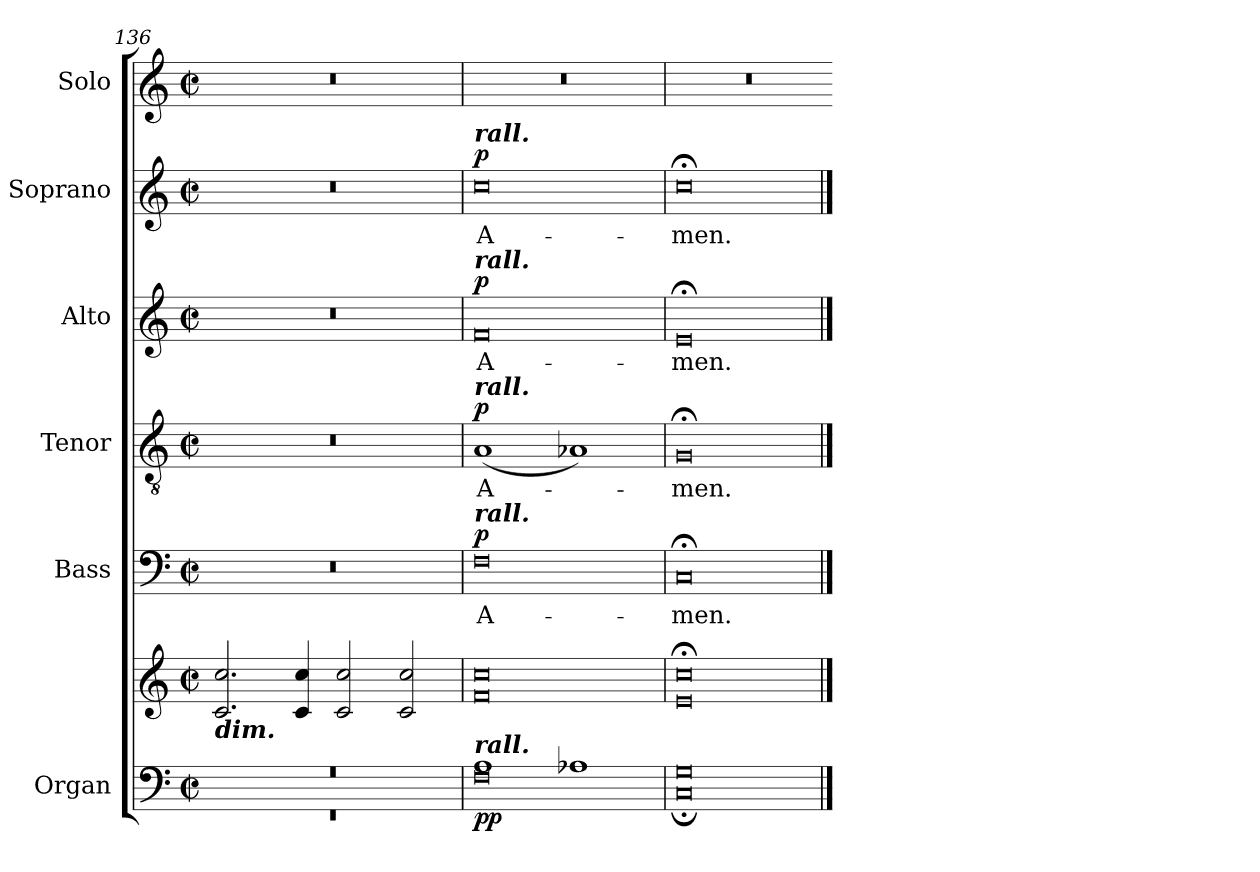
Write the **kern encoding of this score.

**kern	**kern	**dynam	**kern	**text	**dynam	**kern	**text	**dynam	**kern	**text	**dynam	**kern	**text	**dynam	**kern
*part6	*part6	*part6	*part5	*part5	*part5	*part4	*part4	*part4	*part3	*part3	*part3	*part2	*part2	*part2	*part1
*staff7	*staff6	*staff6/7	*staff5	*staff5	*staff5	*staff4	*staff4	*staff4	*staff3	*staff3	*staff3	*staff2	*staff2	*staff2	*staff1
*I"Organ	*	*	*I"Bass	*	*	*I"Tenor	*	*	*I"Alto	*	*	*I"Soprano	*	*	*I"Solo
*	*	*	*I'B	*	*	*I'T	*	*	*I'A	*	*	*I'S	*	*	*I'Solo
*clefF4	*clefG2	*	*clefF4	*	*	*clefGv2	*	*	*clefG2	*	*	*clefG2	*	*	*clefG2
*k[]	*k[]	*	*k[]	*	*	*k[]	*	*	*k[]	*	*	*k[]	*	*	*k[]
*C:	*C:	*	*C:	*	*	*C:	*	*	*C:	*	*	*C:	*	*	*C:
*M4/2	*M4/2	*	*M4/2	*	*	*M4/2	*	*	*M4/2	*	*	*M4/2	*	*	*M4/2
*met(c|)	*met(c|)	*	*met(c|)	*	*	*met(c|)	*	*	*met(c|)	*	*	*met(c|)	*	*	*met(c|)
=136	=136	=136	=136	=136	=136	=136	=136	=136	=136	=136	=136	=136	=136	=136	=136
*^	*^	*	*	*	*	*	*	*	*	*	*	*	*	*	*
!	!	!LO:TX:b:Bi:t=dim.	!	!	!	!	!	!	!	!	!	!	!	!	!	!	!
0r	0r	2.c 2.cc	0ryy	.	0r	.	.	0r	.	.	0r	.	.	0r	.	.	0r
.	.	4c 4cc	.	.	.	.	.	.	.	.	.	.	.	.	.	.	.
.	.	2c 2cc	.	.	.	.	.	.	.	.	.	.	.	.	.	.	.
.	.	2c 2cc	.	.	.	.	.	.	.	.	.	.	.	.	.	.	.
=137	=137	=137	=137	=137	=137	=137	=137	=137	=137	=137	=137	=137	=137	=137	=137	=137	=137
!	!	!	!	!	!	!	!	!	!	!	!	!	!	!LO:TX:a:Bi:t=rall.	!	!	!
!	!	!	!	!	!	!	!	!	!	!	!LO:TX:a:Bi:t=rall.	!	!	!	!	!	!
!	!	!	!	!	!	!	!	!LO:TX:a:Bi:t=rall.	!	!	!	!	!	!	!	!	!
!	!	!	!	!	!LO:TX:a:Bi:t=rall.	!	!	!	!	!	!	!	!	!	!	!	!
!LO:TX:a:Bi:t=rall.	!	!	!	!	!	!	!	!	!	!	!	!	!	!	!	!	!
!	!	!	!	!LO:DY:b=2	!	!LO:LY:b	!	!	!LO:LY:b	!	!	!LO:LY:b	!	!	!LO:LY:b	!	!
!	!	!	!	!LO:DY:n=1:b	!	!	!LO:DY:b	!	!	!LO:DY:b	!	!	!LO:DY:b	!	!	!LO:DY:b	!
1A/	0F\	0f 0cc	0ryy	p p	0F	A-	p	(<1A	A-	p	0f	A-	p	0cc	A-	p	0r
1A-X/	.	.	.	.	.	.	.	1A-X)	.	.	.	.	.	.	.	.	.
=138	=138	=138	=138	=138	=138	=138	=138	=138	=138	=138	=138	=138	=138	=138	=138	=138	=138
!	!	!	!	!	!	!LO:LY:b	!	!	!LO:LY:b	!	!	!LO:LY:b	!	!	!LO:LY:b	!	!
0G/	0C;\	0e;< 0cc;<	0ryy	.	0C;<	-men.	.	0G;<	men.	.	0e;<	-men.	.	0cc;<	-men.	.	0r
*v	*v	*	*	*	*	*	*	*	*	*	*	*	*	*	*	*	*
*	*v	*v	*	*	*	*	*	*	*	*	*	*	*	*	*	*
==	==	=	==	=	=	==	=	=	==	=	=	==	=	=	=
*-	*-	*-	*-	*-	*-	*-	*-	*-	*-	*-	*-	*-	*-	*-	*-
